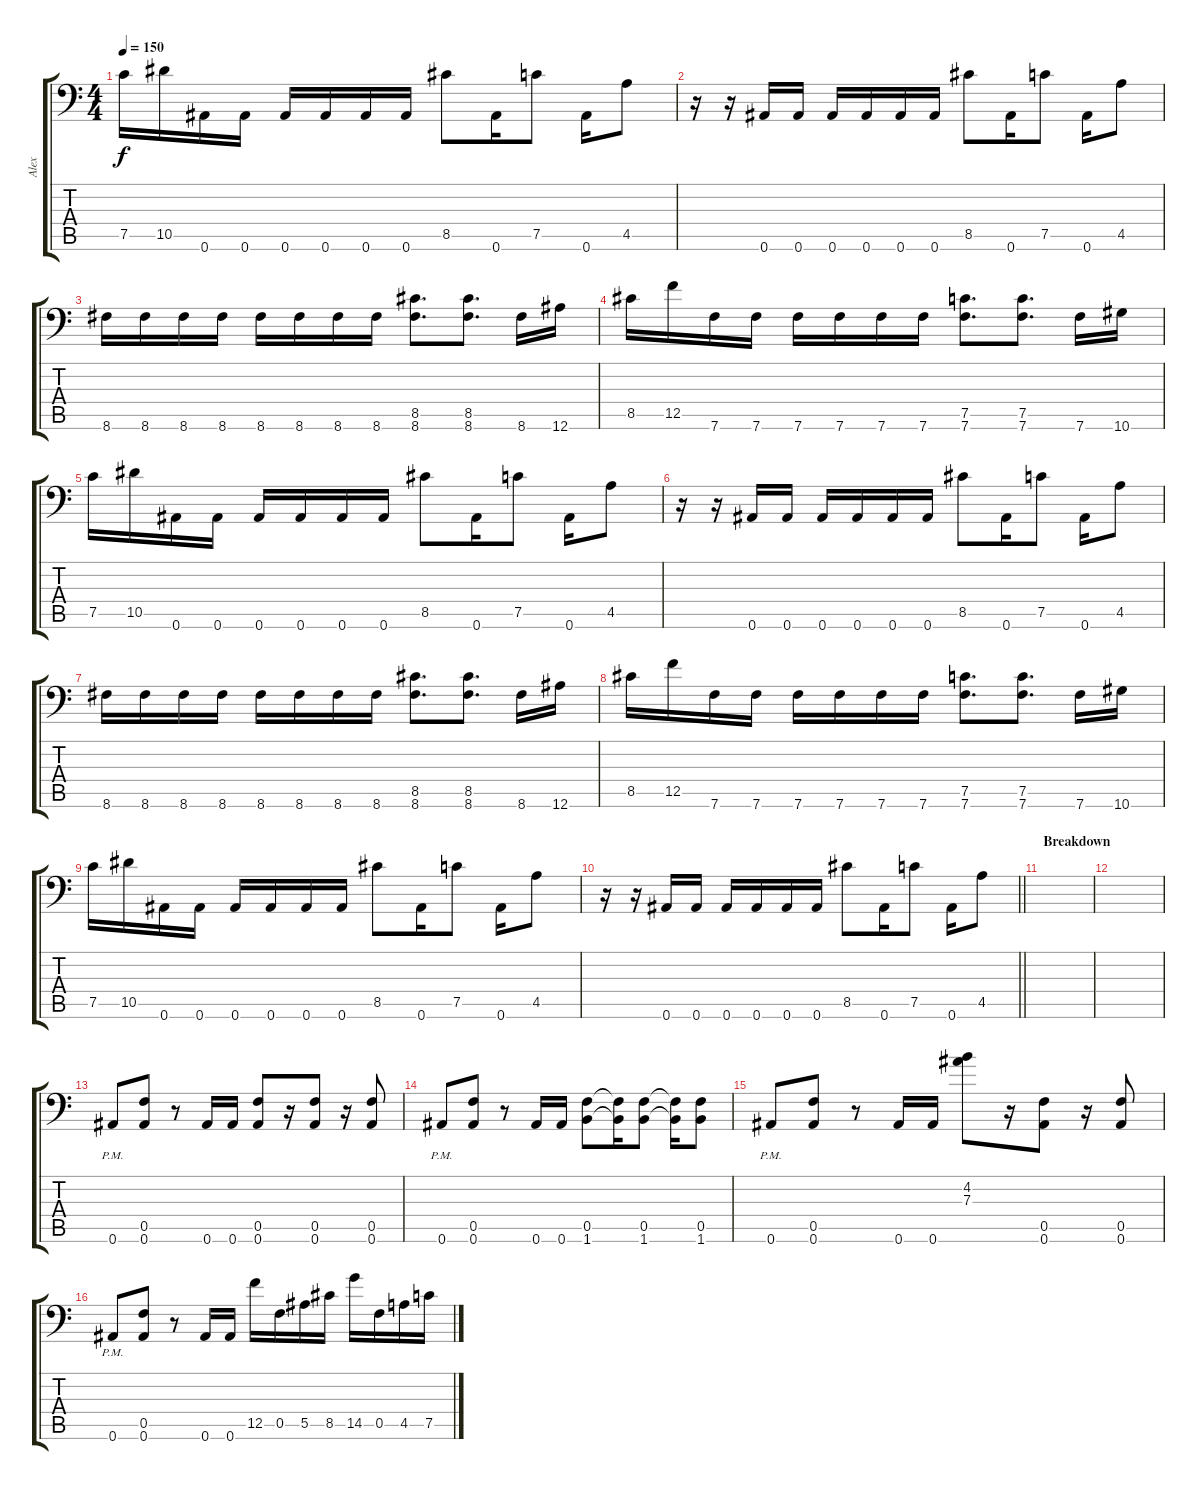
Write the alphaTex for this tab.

\track ("Alex" "Alex") {instrument distortionguitar}
\staff {score tabs}
\tuning (C4 G3 Eb3 Bb2 F2 Bb1) {hide}
\ts (4 4)
\tempo 150
\clef f4
\ks c
7.5.16{dy f} 10.5.16 0.6.16 0.6.16 0.6.16 0.6.16 0.6.16 0.6.16 8.5.8 0.6.16 7.5.8 0.6.16 4.5.8 |
r.16 r.16 0.6.16 0.6.16 0.6.16 0.6.16 0.6.16 0.6.16 8.5.8 0.6.16 7.5.8 0.6.16 4.5.8 |
8.6.16 8.6.16 8.6.16 8.6.16 8.6.16 8.6.16 8.6.16 8.6.16 (8.5 8.6).8{d} (8.5 8.6).8{d} 8.6.16 12.6.16 |
8.5.16 12.5.16 7.6.16 7.6.16 7.6.16 7.6.16 7.6.16 7.6.16 (7.5 7.6).8{d} (7.5 7.6).8{d} 7.6.16 10.6.16 |
7.5.16 10.5.16 0.6.16 0.6.16 0.6.16 0.6.16 0.6.16 0.6.16 8.5.8 0.6.16 7.5.8 0.6.16 4.5.8 |
r.16 r.16 0.6.16 0.6.16 0.6.16 0.6.16 0.6.16 0.6.16 8.5.8 0.6.16 7.5.8 0.6.16 4.5.8 |
8.6.16 8.6.16 8.6.16 8.6.16 8.6.16 8.6.16 8.6.16 8.6.16 (8.5 8.6).8{d} (8.5 8.6).8{d} 8.6.16 12.6.16 |
8.5.16 12.5.16 7.6.16 7.6.16 7.6.16 7.6.16 7.6.16 7.6.16 (7.5 7.6).8{d} (7.5 7.6).8{d} 7.6.16 10.6.16 |
7.5.16 10.5.16 0.6.16 0.6.16 0.6.16 0.6.16 0.6.16 0.6.16 8.5.8 0.6.16 7.5.8 0.6.16 4.5.8 |
\barLineRight lightlight
r.16 r.16 0.6.16 0.6.16 0.6.16 0.6.16 0.6.16 0.6.16 8.5.8 0.6.16 7.5.8 0.6.16 4.5.8 |
\section ("" "Breakdown")
|
|
0.6{pm}.8 (0.5 0.6).8 r.8 0.6.16 0.6.16 (0.5 0.6).8 r.16 (0.5 0.6).8 r.16 (0.5 0.6).8 |
0.6{pm}.8 (0.5 0.6).8 r.8 0.6.16 0.6.16 (0.5 1.6).8 (0.5{t} 1.6{t}).16 (0.5 1.6).8 (0.5{t} 1.6{t}).16 (0.5 1.6).8 |
0.6{pm}.8 (0.5 0.6).8 r.8 0.6.16 0.6.16 (4.2 7.3).8 r.16 (0.5 0.6).8 r.16 (0.5 0.6).8 |
0.6{pm}.8 (0.5 0.6).8 r.8 0.6.16 0.6.16 12.5.16 0.5.16 5.5.16 8.5.16 14.5.16 0.5.16 4.5.16 7.5.16
